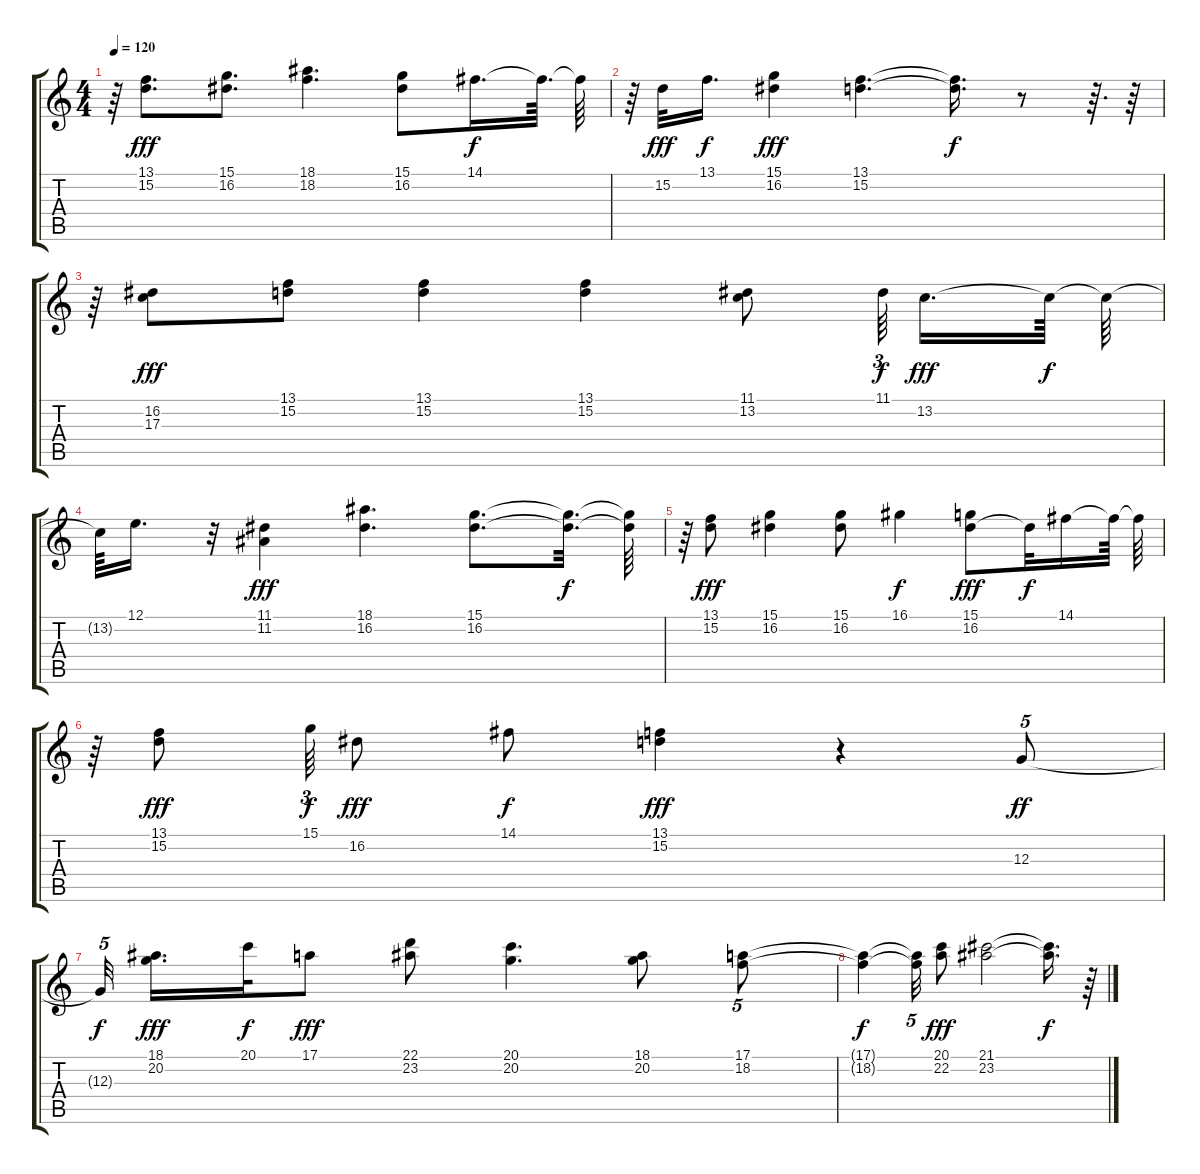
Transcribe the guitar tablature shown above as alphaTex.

\track "" {instrument voiceoohs}
\staff {score tabs}
\tuning (E4 B3 G3 D3 A2 E2) {hide}
\ts (4 4)
\tempo 120
\clef g2
\ks c
r.64{dy f} (13.1 15.2).8{d dy fff} (15.1 16.2).8{d} (18.1 18.2).4{d} (15.1 16.2).8 14.1.16{d dy f} 14.1{t}.64{d} 14.1{t}.64 |
r.64 15.2.32{dy fff} 13.1.16{d dy f} (15.1 16.2).4{dy fff} (13.1 15.2).4{d} (13.1{t} 15.2{t}).16{d dy f} r.8 r.64{d} r.64 |
r.64 (16.2 17.3).8{dy fff} (13.1 15.2).8 (13.1 15.2).4 (13.1 15.2).4 (11.1 13.2).8 11.1.64{tu (3 2) dy f beam splitsecondary} 13.2.16{d dy fff} 13.2{t}.64{dy f} 13.2{t}.64 |
13.2{t}.64 12.1.16{d} r.32 (11.1 11.2).4{dy fff} (18.1 16.2).4{d} (15.1 16.2).8{d} (15.1{t} 16.2{t}).32{d dy f} (15.1{t} 16.2{t}).64 |
r.64 (13.1 15.2).8{dy fff} (15.1 16.2).4 (15.1 16.2).8 16.1.4{dy f} (15.1 16.2).8{dy fff} 16.2{t}.32{dy f} 14.1.16 14.1{t}.64 14.1{t}.64 |
r.64 (13.1 15.2).8{dy fff} 15.1.64{tu (3 2) dy f} 16.2.8{dy fff} 14.1.8{dy f} (13.1 15.2).4{dy fff} r.4 12.3.8{tu (5 4) dy ff} |
12.3{t}.32{tu (5 4) dy f beam splitsecondary} (18.1 20.2).16{d dy fff} 20.1.32{dy f} 17.1.8{dy fff} (22.1 23.2).8 (20.1 20.2).4{d} (18.1 20.2).8 (17.1 18.2).8{tu (5 4)} |
(17.1{t} 18.2{t}).4{dy f} (17.1{t} 18.2{t}).32{tu (5 4)} (20.1 22.2).8{dy fff} (21.1 23.2).2 (21.1{t} 23.2{t}).16{d dy f} r.64
